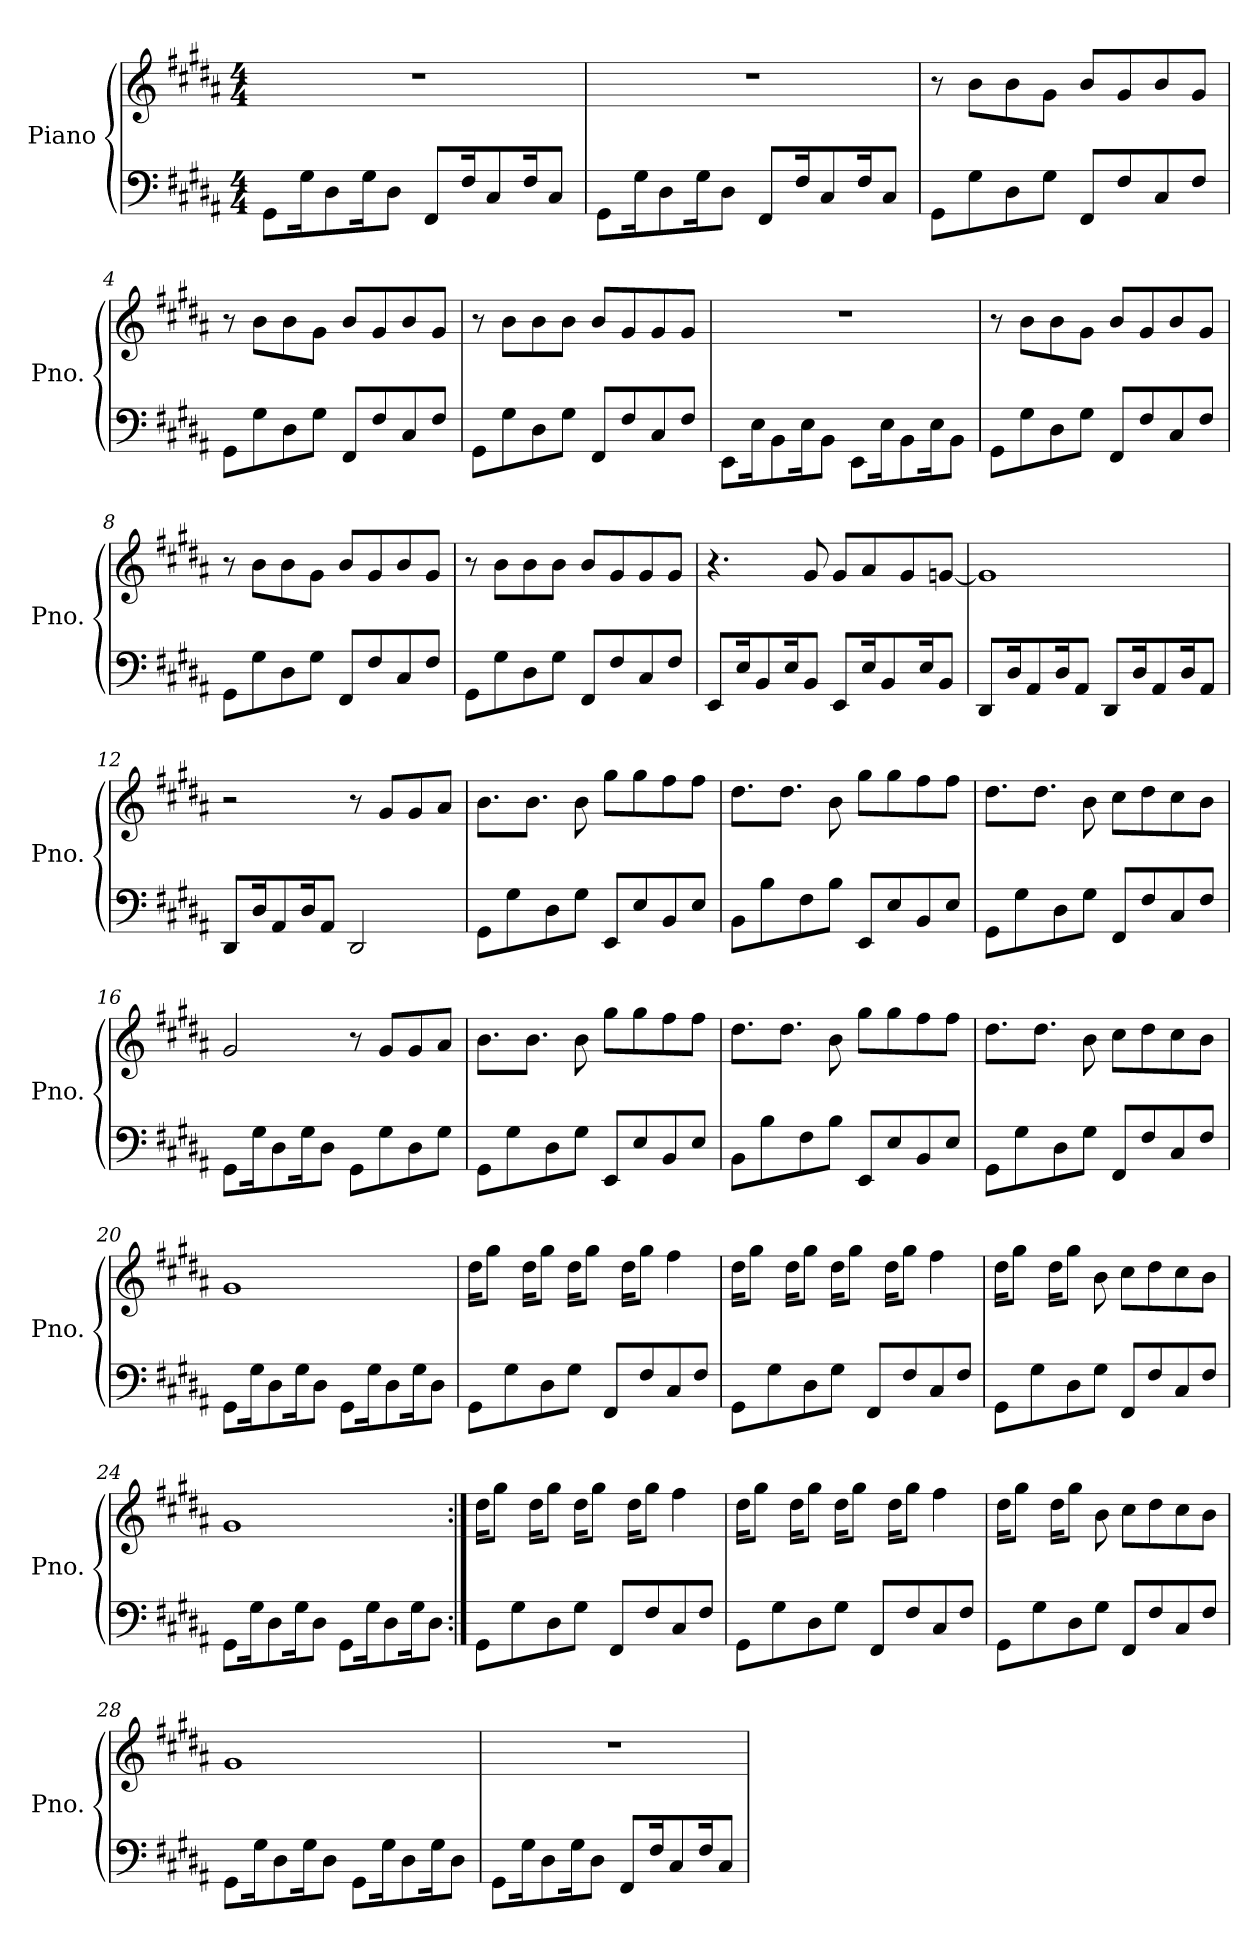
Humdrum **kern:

**kern	**kern
*part1	*part1
*staff2	*staff1
*I"Piano	*
*I'Pno.	*
*clefF4	*clefG2
*k[f#c#g#d#a#]	*k[f#c#g#d#a#]
*B:	*B:
*M4/4	*M4/4
=1	=1
8GG#\L	1r
16G#\K	.
8D#\	.
16G#\K	.
8D#\J	.
8FF#/L	.
16F#/K	.
8C#/	.
16F#/K	.
8C#/J	.
=2	=2
8GG#\L	1r
16G#\K	.
8D#\	.
16G#\K	.
8D#\J	.
8FF#/L	.
16F#/K	.
8C#/	.
16F#/K	.
8C#/J	.
=3	=3
8GG#\L	8r
8G#\	8b\L
8D#\	8b\
8G#\J	8g#\J
8FF#/L	8b/L
8F#/	8g#/
8C#/	8b/
8F#/J	8g#/J
=4	=4
8GG#\L	8r
8G#\	8b\L
8D#\	8b\
8G#\J	8g#\J
8FF#/L	8b/L
8F#/	8g#/
8C#/	8b/
8F#/J	8g#/J
!!LO:LB:g=z
=5	=5
8GG#\L	8r
8G#\	8b\L
8D#\	8b\
8G#\J	8b\J
8FF#/L	8b/L
8F#/	8g#/
8C#/	8g#/
8F#/J	8g#/J
=6	=6
8EE\L	1r
16E\K	.
8BB\	.
16E\K	.
8BB\J	.
8EE\L	.
16E\K	.
8BB\	.
16E\K	.
8BB\J	.
=7	=7
8GG#\L	8r
8G#\	8b\L
8D#\	8b\
8G#\J	8g#\J
8FF#/L	8b/L
8F#/	8g#/
8C#/	8b/
8F#/J	8g#/J
=8	=8
8GG#\L	8r
8G#\	8b\L
8D#\	8b\
8G#\J	8g#\J
8FF#/L	8b/L
8F#/	8g#/
8C#/	8b/
8F#/J	8g#/J
!!LO:LB:g=z
=9	=9
8GG#\L	8r
8G#\	8b\L
8D#\	8b\
8G#\J	8b\J
8FF#/L	8b/L
8F#/	8g#/
8C#/	8g#/
8F#/J	8g#/J
=10	=10
8EE/L	4.r
16E/K	.
8BB/	.
16E/K	.
8BB/J	8g#/
8EE/L	8g#/L
16E/K	8a#/
8BB/	.
.	8g#/
16E/K	.
8BB/J	[8gn/J
=11	=11
8DD#/L	1g]
16D#/K	.
8AA#/	.
16D#/K	.
8AA#/J	.
8DD#/L	.
16D#/K	.
8AA#/	.
16D#/K	.
8AA#/J	.
=12	=12
8DD#/L	2r
16D#/K	.
8AA#/	.
16D#/K	.
8AA#/J	.
2DD#/	8r
.	8g#/L
.	8g#/
.	8a#/J
!!LO:LB:g=z
=13	=13
8GG#\L	8.b\L
8G#\	.
.	8.b\J
8D#\	.
8G#\J	8b\
8EE/L	8gg#\L
8E/	8gg#\
8BB/	8ff#\
8E/J	8ff#\J
=14	=14
8BB\L	8.dd#\L
8B\	.
.	8.dd#\J
8F#\	.
8B\J	8b\
8EE/L	8gg#\L
8E/	8gg#\
8BB/	8ff#\
8E/J	8ff#\J
=15	=15
8GG#\L	8.dd#\L
8G#\	.
.	8.dd#\J
8D#\	.
8G#\J	8b\
8FF#/L	8cc#\L
8F#/	8dd#\
8C#/	8cc#\
8F#/J	8b\J
=16	=16
8GG#\L	2g#/
16G#\K	.
8D#\	.
16G#\K	.
8D#\J	.
8GG#\L	8r
8G#\	8g#/L
8D#\	8g#/
8G#\J	8a#/J
!!LO:LB:g=z
=17	=17
8GG#\L	8.b\L
8G#\	.
.	8.b\J
8D#\	.
8G#\J	8b\
8EE/L	8gg#\L
8E/	8gg#\
8BB/	8ff#\
8E/J	8ff#\J
=18	=18
8BB\L	8.dd#\L
8B\	.
.	8.dd#\J
8F#\	.
8B\J	8b\
8EE/L	8gg#\L
8E/	8gg#\
8BB/	8ff#\
8E/J	8ff#\J
=19	=19
8GG#\L	8.dd#\L
8G#\	.
.	8.dd#\J
8D#\	.
8G#\J	8b\
8FF#/L	8cc#\L
8F#/	8dd#\
8C#/	8cc#\
8F#/J	8b\J
=20	=20
8GG#\L	1g#
16G#\K	.
8D#\	.
16G#\K	.
8D#\J	.
8GG#\L	.
16G#\K	.
8D#\	.
16G#\K	.
8D#\J	.
!!LO:PB:g=z
=21	=21
8GG#\L	16dd#\KL
.	8gg#\J
8G#\	.
.	16dd#\KL
8D#\	8gg#\J
8G#\J	16dd#\KL
.	8gg#\J
8FF#/L	.
.	16dd#\KL
8F#/	8gg#\J
8C#/	4ff#\
8F#/J	.
=22	=22
8GG#\L	16dd#\KL
.	8gg#\J
8G#\	.
.	16dd#\KL
8D#\	8gg#\J
8G#\J	16dd#\KL
.	8gg#\J
8FF#/L	.
.	16dd#\KL
8F#/	8gg#\J
8C#/	4ff#\
8F#/J	.
=23	=23
8GG#\L	16dd#\KL
.	8gg#\J
8G#\	.
.	16dd#\KL
8D#\	8gg#\J
8G#\J	8b\
8FF#/L	8cc#\L
8F#/	8dd#\
8C#/	8cc#\
8F#/J	8b\J
!!LO:LB:g=z
=24	=24
8GG#\L	1g#
16G#\K	.
8D#\	.
16G#\K	.
8D#\J	.
8GG#\L	.
16G#\K	.
8D#\	.
16G#\K	.
8D#\J	.
=25:|!	=25:|!
8GG#\L	16dd#\KL
.	8gg#\J
8G#\	.
.	16dd#\KL
8D#\	8gg#\J
8G#\J	16dd#\KL
.	8gg#\J
8FF#/L	.
.	16dd#\KL
8F#/	8gg#\J
8C#/	4ff#\
8F#/J	.
=26	=26
8GG#\L	16dd#\KL
.	8gg#\J
8G#\	.
.	16dd#\KL
8D#\	8gg#\J
8G#\J	16dd#\KL
.	8gg#\J
8FF#/L	.
.	16dd#\KL
8F#/	8gg#\J
8C#/	4ff#\
8F#/J	.
!!LO:LB:g=z
=27	=27
8GG#\L	16dd#\KL
.	8gg#\J
8G#\	.
.	16dd#\KL
8D#\	8gg#\J
8G#\J	8b\
8FF#/L	8cc#\L
8F#/	8dd#\
8C#/	8cc#\
8F#/J	8b\J
=28	=28
8GG#\L	1g#
16G#\K	.
8D#\	.
16G#\K	.
8D#\J	.
8GG#\L	.
16G#\K	.
8D#\	.
16G#\K	.
8D#\J	.
=29	=29
8GG#\L	1r
16G#\K	.
8D#\	.
16G#\K	.
8D#\J	.
8FF#/L	.
16F#/K	.
8C#/	.
16F#/K	.
8C#/J	.
=	=
*-	*-
